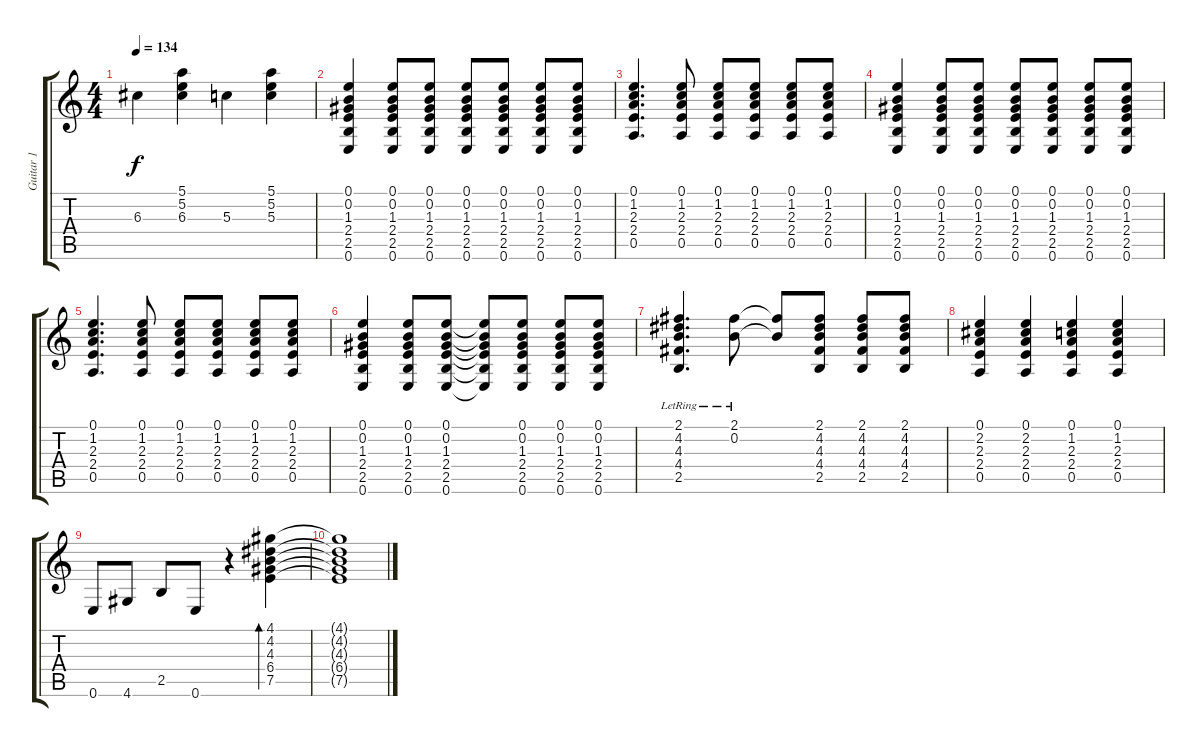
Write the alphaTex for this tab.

\track ("Guitar 1" "Guitar 1") {instrument electricguitarjazz}
\staff {score tabs}
\tuning (E4 B3 G3 D3 A2 E2) {hide}
\ts (4 4)
\tempo 134
\clef g2
\ks c
6.3.4{dy f} (5.1 5.2 6.3).4 5.3.4 (5.1 5.2 5.3).4 |
(0.1 0.2 1.3 2.4 2.5 0.6).4 (0.1 0.2 1.3 2.4 2.5 0.6).8 (0.1 0.2 1.3 2.4 2.5 0.6).8 (0.1 0.2 1.3 2.4 2.5 0.6).8 (0.1 0.2 1.3 2.4 2.5 0.6).8 (0.1 0.2 1.3 2.4 2.5 0.6).8 (0.1 0.2 1.3 2.4 2.5 0.6).8 |
(0.1 1.2 2.3 2.4 0.5).4{d} (0.1 1.2 2.3 2.4 0.5).8 (0.1 1.2 2.3 2.4 0.5).8 (0.1 1.2 2.3 2.4 0.5).8 (0.1 1.2 2.3 2.4 0.5).8 (0.1 1.2 2.3 2.4 0.5).8 |
(0.1 0.2 1.3 2.4 2.5 0.6).4 (0.1 0.2 1.3 2.4 2.5 0.6).8 (0.1 0.2 1.3 2.4 2.5 0.6).8 (0.1 0.2 1.3 2.4 2.5 0.6).8 (0.1 0.2 1.3 2.4 2.5 0.6).8 (0.1 0.2 1.3 2.4 2.5 0.6).8 (0.1 0.2 1.3 2.4 2.5 0.6).8 |
(0.1 1.2 2.3 2.4 0.5).4{d} (0.1 1.2 2.3 2.4 0.5).8 (0.1 1.2 2.3 2.4 0.5).8 (0.1 1.2 2.3 2.4 0.5).8 (0.1 1.2 2.3 2.4 0.5).8 (0.1 1.2 2.3 2.4 0.5).8 |
(0.1 0.2 1.3 2.4 2.5 0.6).4 (0.1 0.2 1.3 2.4 2.5 0.6).8 (0.1 0.2 1.3 2.4 2.5 0.6).8 (0.1{t} 0.2{t} 1.3{t} 2.4{t} 2.5{t} 0.6{t}).8 (0.1 0.2 1.3 2.4 2.5 0.6).8 (0.1 0.2 1.3 2.4 2.5 0.6).8 (0.1 0.2 1.3 2.4 2.5 0.6).8 |
(2.1 4.2 4.3{lr} 4.4{lr} 2.5{lr}).4{d} (2.1{lr} 0.2{lr}).8 (2.1{t} 0.2{t}).8 (2.1 4.2 4.3 4.4 2.5).8 (2.1 4.2 4.3 4.4 2.5).8 (2.1 4.2 4.3 4.4 2.5).8 |
(0.1 2.2 2.3 2.4 0.5).4 (0.1 2.2 2.3 2.4 0.5).4 (0.1 1.2 2.3 2.4 0.5).4 (0.1 1.2 2.3 2.4 0.5).4 |
0.6.8 4.6.8 2.5.8 0.6.8 r.4 (4.1 4.2 4.3 6.4 7.5).4{bd 480} |
(4.1{t} 4.2{t} 4.3{t} 6.4{t} 7.5{t}).1
